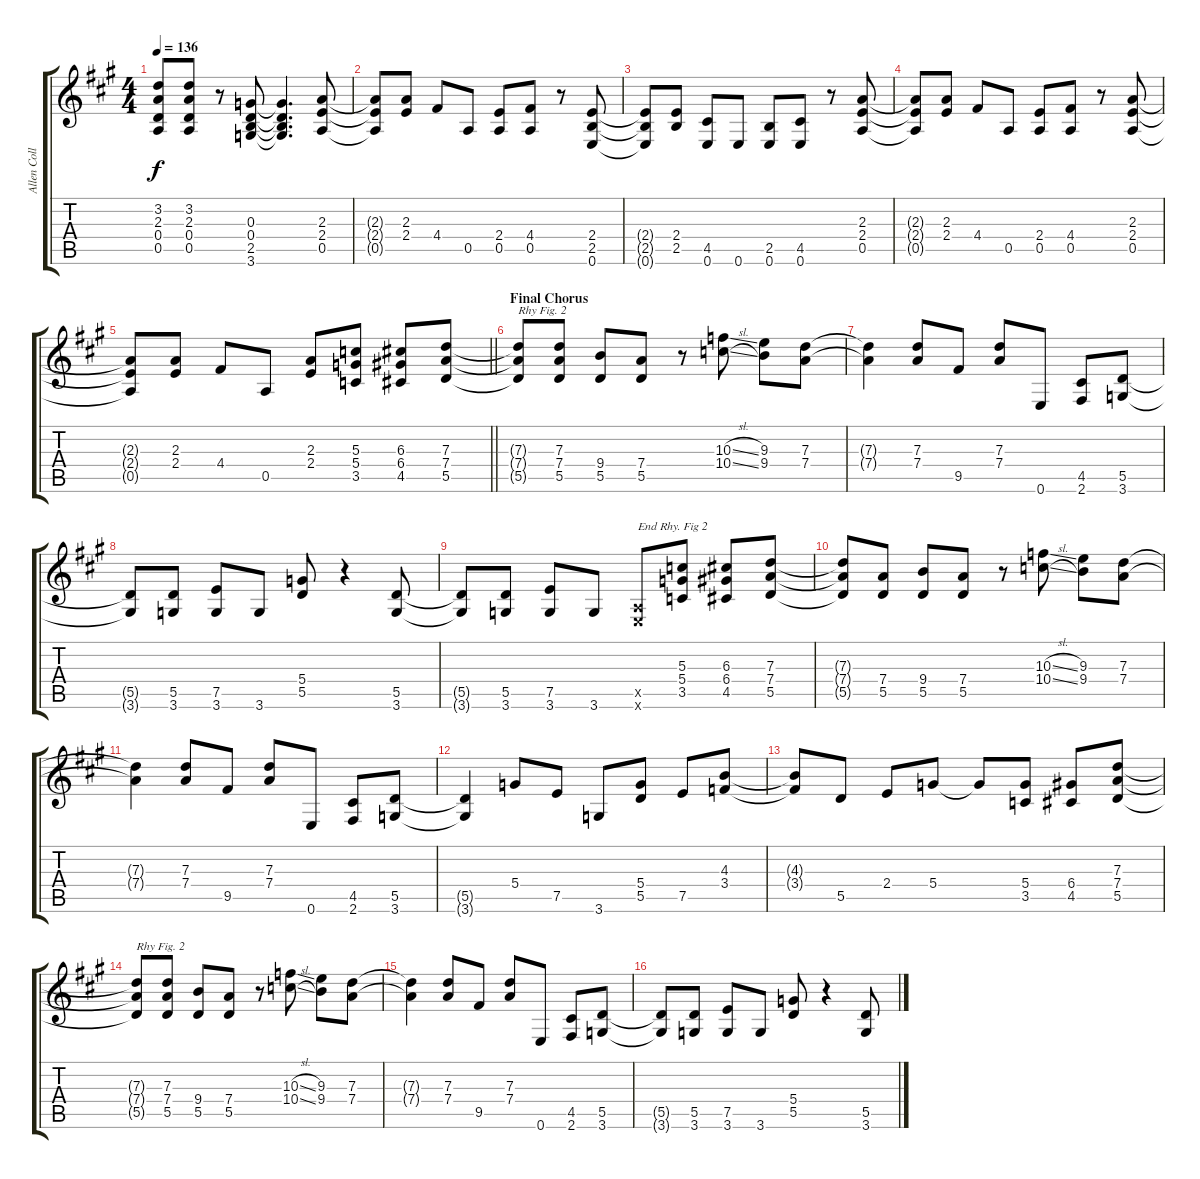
\track ("Allen Collins - Rhythm Guitar" "Allen Coll") {instrument distortionguitar}
\staff {score tabs}
\tuning (E4 B3 G3 D3 A2 E2) {hide}
\ts (4 4)
\tempo 136
\clef g2
\ks a
(3.2{t} 2.3{t} 0.4{t} 0.5{t}).8{dy f} (3.2 2.3 0.4 0.5).8 r.8 (0.3 0.4 2.5 3.6).8 (0.3{t} 0.4{t} 2.5{t} 3.6{t}).4{d} (2.3 2.4 0.5).8 |
(2.3{t} 2.4{t} 0.5{t}).8 (2.3 2.4).8 4.4.8 0.5.8 (2.4 0.5).8 (4.4 0.5).8 r.8 (2.4 2.5 0.6).8 |
(2.4{t} 2.5{t} 0.6{t}).8 (2.4 2.5).8 (4.5 0.6).8 0.6.8 (2.5 0.6).8 (4.5 0.6).8 r.8 (2.3 2.4 0.5).8 |
(2.3{t} 2.4{t} 0.5{t}).8 (2.3 2.4).8 4.4.8 0.5.8 (2.4 0.5).8 (4.4 0.5).8 r.8 (2.3 2.4 0.5).8 |
\barLineRight lightlight
(2.3{t} 2.4{t} 0.5{t}).8 (2.3 2.4).8 4.4.8 0.5.8 (2.3 2.4).8 (5.3 5.4 3.5).8 (6.3 6.4 4.5).8 (7.3 7.4 5.5).8 |
\section ("" "Final Chorus")
(7.3{t} 7.4{t} 5.5{t}).8{txt "Rhy Fig. 2"} (7.3 7.4 5.5).8 (9.4 5.5).8 (7.4 5.5).8 r.8 (10.3{sl} 10.4{sl}).8 (9.3 9.4).8 (7.3 7.4).8 |
(7.3{t} 7.4{t}).4 (7.3 7.4).8 9.5.8 (7.3 7.4).8 0.6.8 (4.5 2.6).8 (5.5 3.6).8 |
(5.5{t} 3.6{t}).8 (5.5 3.6).8 (7.5 3.6).8 3.6.8 (5.4 5.5).8 r.4 (5.5 3.6).8 |
(5.5{t} 3.6{t}).8 (5.5 3.6).8 (7.5 3.6).8 3.6.8 (0.5{x} 0.6{x}).8{txt "End Rhy. Fig 2"} (5.3 5.4 3.5).8 (6.3 6.4 4.5).8 (7.3 7.4 5.5).8 |
(7.3{t} 7.4{t} 5.5{t}).8 (7.4 5.5).8 (9.4 5.5).8 (7.4 5.5).8 r.8 (10.3{sl} 10.4{sl}).8 (9.3 9.4).8 (7.3 7.4).8 |
(7.3{t} 7.4{t}).4 (7.3 7.4).8 9.5.8 (7.3 7.4).8 0.6.8 (4.5 2.6).8 (5.5 3.6).8 |
(5.5{t} 3.6{t}).4 5.4.8 7.5.8 3.6.8 (5.4 5.5).8 7.5.8 (4.3 3.4).8 |
(4.3{t} 3.4{t}).8 5.5.8 2.4.8 5.4.8 5.4{t}.8 (5.4 3.5).8 (6.4 4.5).8 (7.3 7.4 5.5).8 |
(7.3{t} 7.4{t} 5.5{t}).8{txt "Rhy Fig. 2"} (7.3 7.4 5.5).8 (9.4 5.5).8 (7.4 5.5).8 r.8 (10.3{sl} 10.4{sl}).8 (9.3 9.4).8 (7.3 7.4).8 |
(7.3{t} 7.4{t}).4 (7.3 7.4).8 9.5.8 (7.3 7.4).8 0.6.8 (4.5 2.6).8 (5.5 3.6).8 |
(5.5{t} 3.6{t}).8 (5.5 3.6).8 (7.5 3.6).8 3.6.8 (5.4 5.5).8 r.4 (5.5 3.6).8
